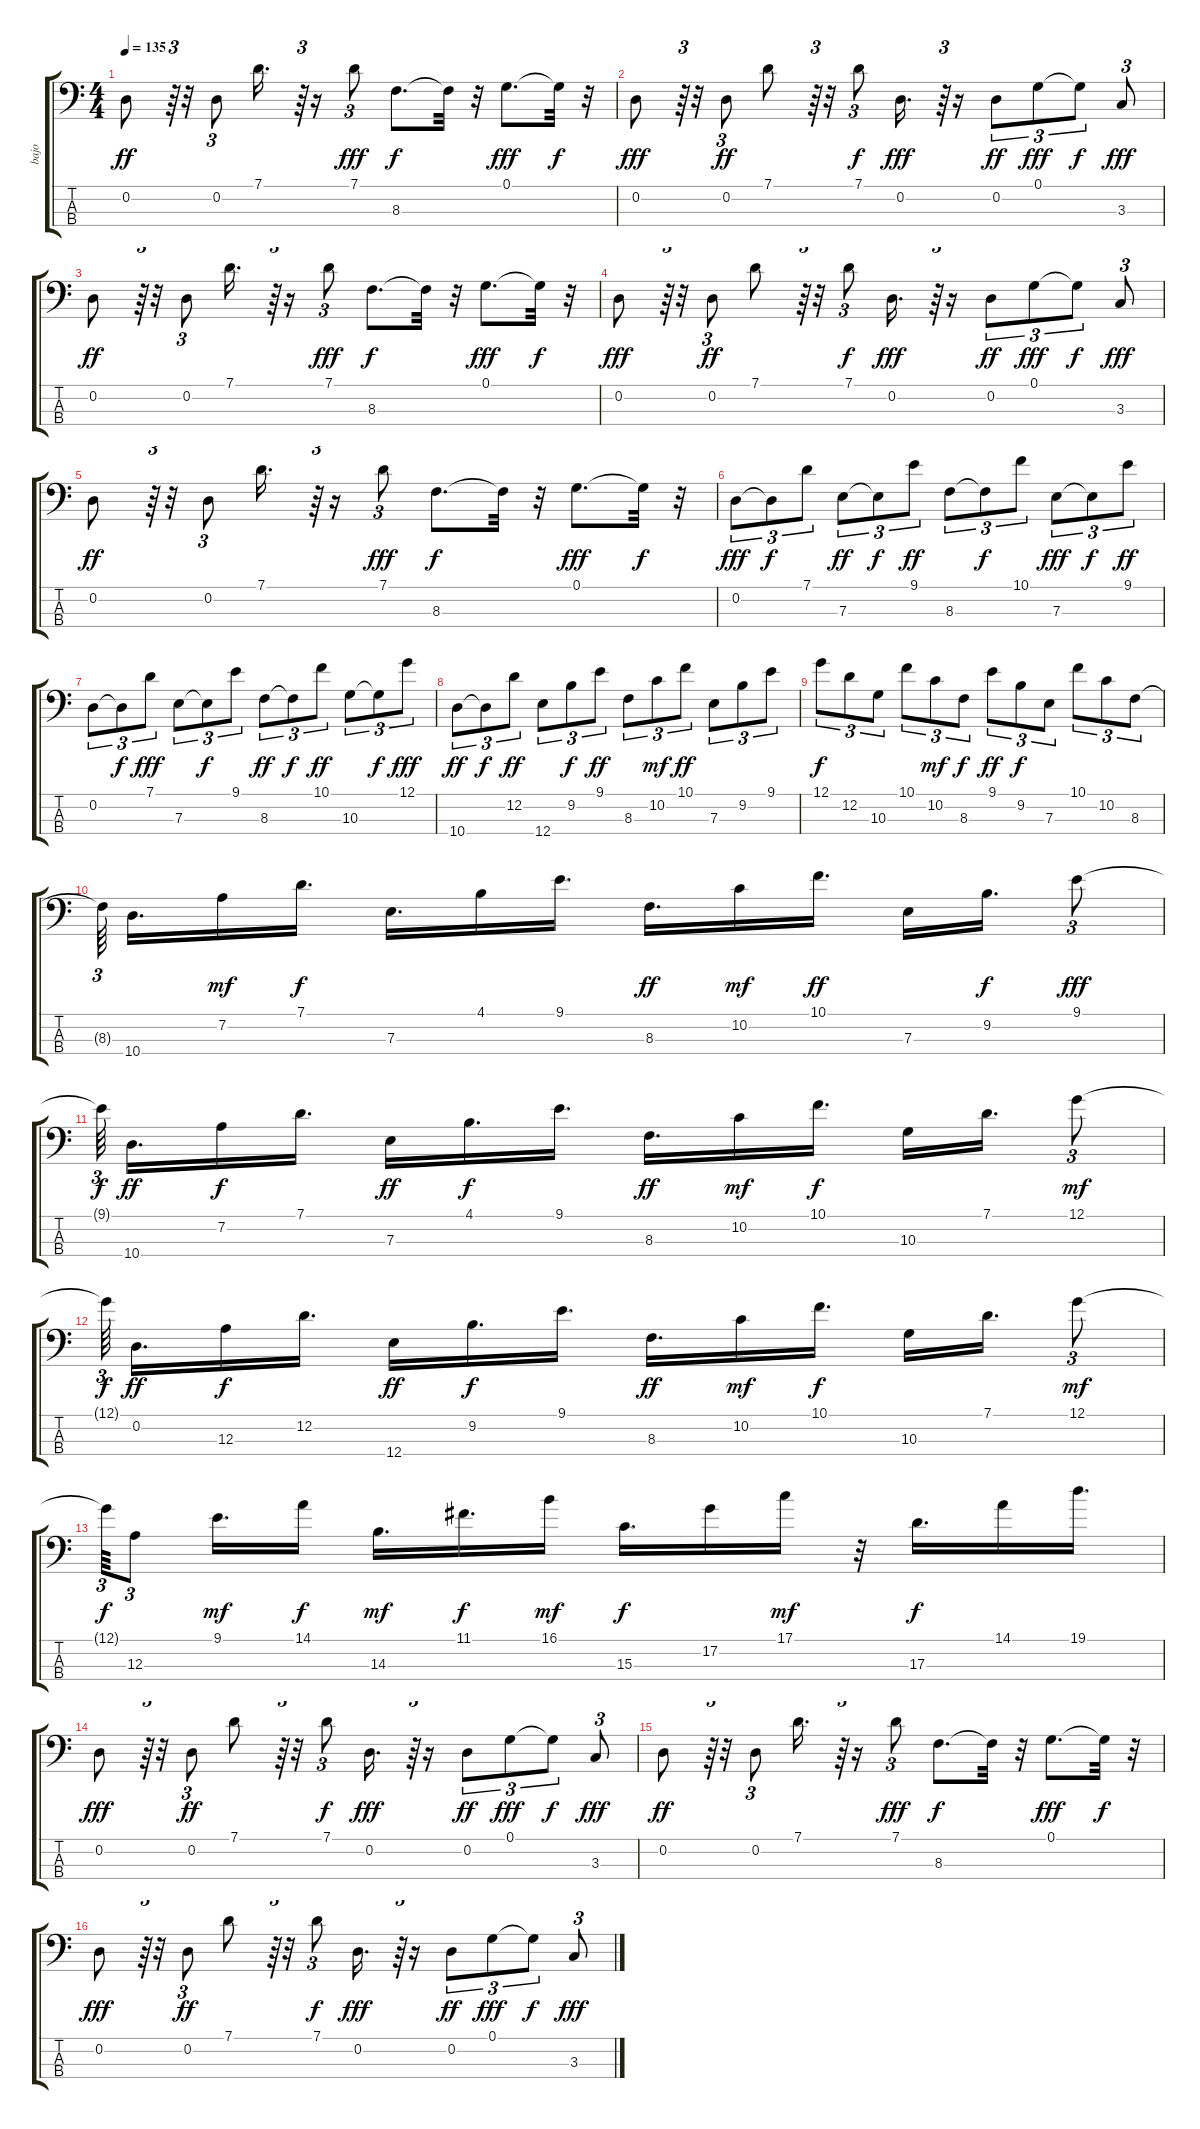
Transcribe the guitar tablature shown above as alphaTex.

\track ("bajo" "bajo") {instrument electricbassfinger}
\staff {score tabs}
\tuning (G2 D2 A1 E1) {hide}
\ts (4 4)
\tempo 135
\clef f4
\ks c
0.2.8{dy ff} r.64{tu (3 2)} r.32 0.2.8{tu (3 2)} 7.1.16{d} r.64{tu (3 2)} r.16 7.1.8{tu (3 2) dy fff} 8.3.8{d dy f} 8.3{t}.32 r.32 0.1.8{d dy fff} 0.1{t}.32{dy f} r.32 |
0.2.8{dy fff} r.64{tu (3 2)} r.32 0.2.8{tu (3 2) dy ff} 7.1.8 r.64{tu (3 2)} r.32 7.1.8{tu (3 2) dy f} 0.2.16{d dy fff} r.64{tu (3 2)} r.16 0.2.8{tu (3 2) dy ff} 0.1.8{tu (3 2) dy fff} 0.1{t}.8{tu (3 2) dy f} 3.3.8{tu (3 2) dy fff} |
0.2.8{dy ff} r.64{tu (3 2)} r.32 0.2.8{tu (3 2)} 7.1.16{d} r.64{tu (3 2)} r.16 7.1.8{tu (3 2) dy fff} 8.3.8{d dy f} 8.3{t}.32 r.32 0.1.8{d dy fff} 0.1{t}.32{dy f} r.32 |
0.2.8{dy fff} r.64{tu (3 2)} r.32 0.2.8{tu (3 2) dy ff} 7.1.8 r.64{tu (3 2)} r.32 7.1.8{tu (3 2) dy f} 0.2.16{d dy fff} r.64{tu (3 2)} r.16 0.2.8{tu (3 2) dy ff} 0.1.8{tu (3 2) dy fff} 0.1{t}.8{tu (3 2) dy f} 3.3.8{tu (3 2) dy fff} |
0.2.8{dy ff} r.64{tu (3 2)} r.32 0.2.8{tu (3 2)} 7.1.16{d} r.64{tu (3 2)} r.16 7.1.8{tu (3 2) dy fff} 8.3.8{d dy f} 8.3{t}.32 r.32 0.1.8{d dy fff} 0.1{t}.32{dy f} r.32 |
0.2.8{tu (3 2) dy fff} 0.2{t}.8{tu (3 2) dy f} 7.1.8{tu (3 2)} 7.3.8{tu (3 2) dy ff} 7.3{t}.8{tu (3 2) dy f} 9.1.8{tu (3 2) dy ff} 8.3.8{tu (3 2)} 8.3{t}.8{tu (3 2) dy f} 10.1.8{tu (3 2)} 7.3.8{tu (3 2) dy fff} 7.3{t}.8{tu (3 2) dy f} 9.1.8{tu (3 2) dy ff} |
0.2.8{tu (3 2)} 0.2{t}.8{tu (3 2) dy f} 7.1.8{tu (3 2) dy fff} 7.3.8{tu (3 2)} 7.3{t}.8{tu (3 2) dy f} 9.1.8{tu (3 2)} 8.3.8{tu (3 2) dy ff} 8.3{t}.8{tu (3 2) dy f} 10.1.8{tu (3 2) dy ff} 10.3.8{tu (3 2)} 10.3{t}.8{tu (3 2) dy f} 12.1.8{tu (3 2) dy fff} |
10.4.8{tu (3 2) dy ff} 10.4{t}.8{tu (3 2) dy f} 12.2.8{tu (3 2) dy ff} 12.4.8{tu (3 2)} 9.2.8{tu (3 2) dy f} 9.1.8{tu (3 2) dy ff} 8.3.8{tu (3 2)} 10.2.8{tu (3 2) dy mf} 10.1.8{tu (3 2) dy ff} 7.3.8{tu (3 2)} 9.2.8{tu (3 2)} 9.1.8{tu (3 2)} |
12.1.8{tu (3 2) dy f} 12.2.8{tu (3 2)} 10.3.8{tu (3 2)} 10.1.8{tu (3 2)} 10.2.8{tu (3 2) dy mf} 8.3.8{tu (3 2) dy f} 9.1.8{tu (3 2) dy ff} 9.2.8{tu (3 2) dy f} 7.3.8{tu (3 2)} 10.1.8{tu (3 2)} 10.2.8{tu (3 2)} 8.3.8{tu (3 2)} |
8.3{t}.64{tu (3 2) beam splitsecondary} 10.4.16{d} 7.2.16{dy mf} 7.1.16{d dy f} 7.3.16{d} 4.1.16 9.1.16{d} 8.3.16{d dy ff} 10.2.16{dy mf} 10.1.16{d dy ff} 7.3.16 9.2.16{d dy f} 9.1.8{tu (3 2) dy fff} |
9.1{t}.64{tu (3 2) dy f beam splitsecondary} 10.4.16{d dy ff} 7.2.16{dy f} 7.1.16{d} 7.3.16{dy ff} 4.1.16{d dy f} 9.1.16{d} 8.3.16{d dy ff} 10.2.16{dy mf} 10.1.16{d dy f} 10.3.16 7.1.16{d} 12.1.8{tu (3 2) dy mf} |
12.1{t}.64{tu (3 2) dy f beam splitsecondary} 0.2.16{d dy ff} 12.3.16{dy f} 12.2.16{d} 12.4.16{dy ff} 9.2.16{d dy f} 9.1.16{d} 8.3.16{d dy ff} 10.2.16{dy mf} 10.1.16{d dy f} 10.3.16 7.1.16{d} 12.1.8{tu (3 2) dy mf} |
12.1{t}.64{tu (3 2) dy f} 12.3.8{tu (3 2)} 9.1.16{d dy mf} 14.1.16{dy f} 14.3.16{d dy mf} 11.1.16{d dy f} 16.1.16{dy mf} 15.3.16{d dy f} 17.2.16 17.1.16{dy mf} r.32 17.3.16{d dy f} 14.1.16 19.1.16{d} |
0.2.8{dy fff} r.64{tu (3 2)} r.32 0.2.8{tu (3 2) dy ff} 7.1.8 r.64{tu (3 2)} r.32 7.1.8{tu (3 2) dy f} 0.2.16{d dy fff} r.64{tu (3 2)} r.16 0.2.8{tu (3 2) dy ff} 0.1.8{tu (3 2) dy fff} 0.1{t}.8{tu (3 2) dy f} 3.3.8{tu (3 2) dy fff} |
0.2.8{dy ff} r.64{tu (3 2)} r.32 0.2.8{tu (3 2)} 7.1.16{d} r.64{tu (3 2)} r.16 7.1.8{tu (3 2) dy fff} 8.3.8{d dy f} 8.3{t}.32 r.32 0.1.8{d dy fff} 0.1{t}.32{dy f} r.32 |
0.2.8{dy fff} r.64{tu (3 2)} r.32 0.2.8{tu (3 2) dy ff} 7.1.8 r.64{tu (3 2)} r.32 7.1.8{tu (3 2) dy f} 0.2.16{d dy fff} r.64{tu (3 2)} r.16 0.2.8{tu (3 2) dy ff} 0.1.8{tu (3 2) dy fff} 0.1{t}.8{tu (3 2) dy f} 3.3.8{tu (3 2) dy fff}
